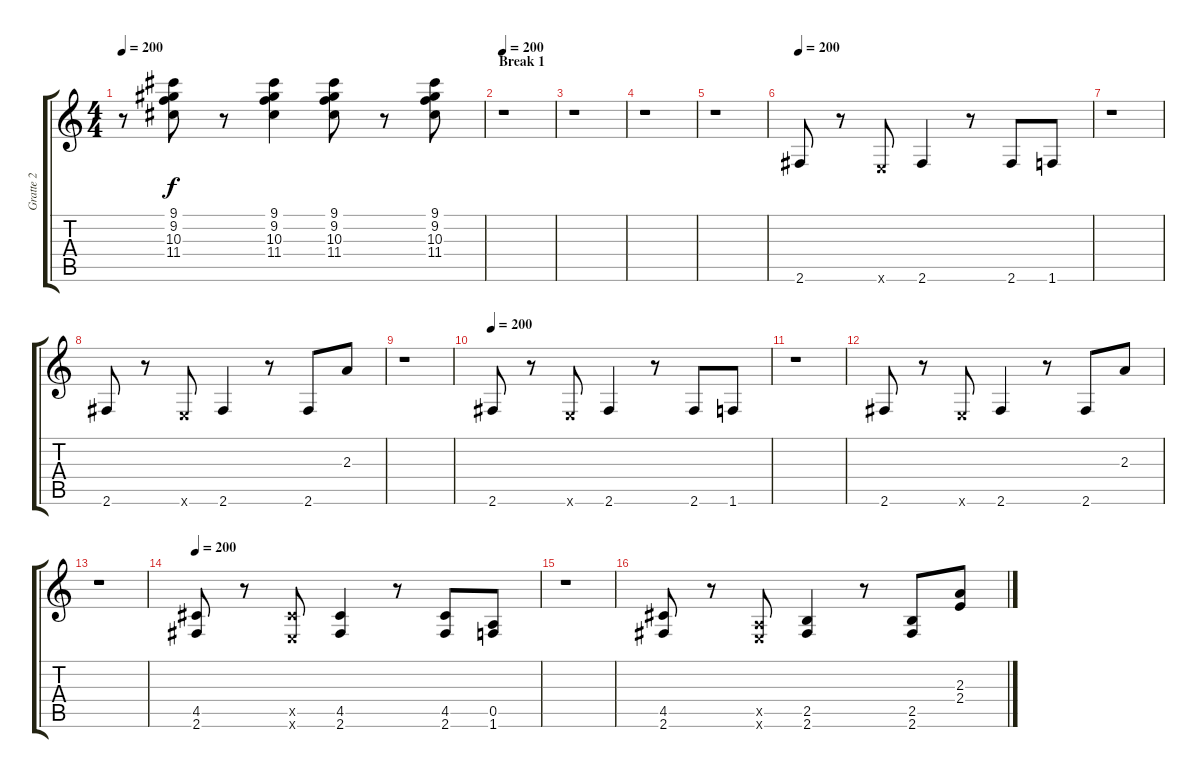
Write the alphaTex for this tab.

\track ("Gratte 2" "Gratte 2") {instrument distortionguitar}
\staff {score tabs}
\tuning (E4 B3 G3 D3 A2 E2) {hide}
\ts (4 4)
\tempo 200
\clef g2
\ks c
r.8{dy f} (9.1 9.2 10.3 11.4).8 r.8 (9.1 9.2 10.3 11.4).4 (9.1 9.2 10.3 11.4).8 r.8 (9.1 9.2 10.3 11.4).8 |
\section ("" "Break 1")
\tempo 200
r.1 |
r.1 |
r.1 |
r.1 |
\tempo 200
2.6.8 r.8 0.6{x}.8 2.6.4 r.8 2.6.8 1.6.8 |
r.1 |
2.6.8 r.8 0.6{x}.8 2.6.4 r.8 2.6.8 2.3.8 |
r.1 |
\tempo 200
2.6.8 r.8 0.6{x}.8 2.6.4 r.8 2.6.8 1.6.8 |
r.1 |
2.6.8 r.8 0.6{x}.8 2.6.4 r.8 2.6.8 2.3.8 |
r.1 |
\tempo 200
(4.5 2.6).8 r.8 (4.5{x} 0.6{x}).8 (4.5 2.6).4 r.8 (4.5 2.6).8 (0.5 1.6).8 |
r.1 |
(4.5 2.6).8 r.8 (0.5{x} 0.6{x}).8 (2.5 2.6).4 r.8 (2.5 2.6).8 (2.3 2.4).8
